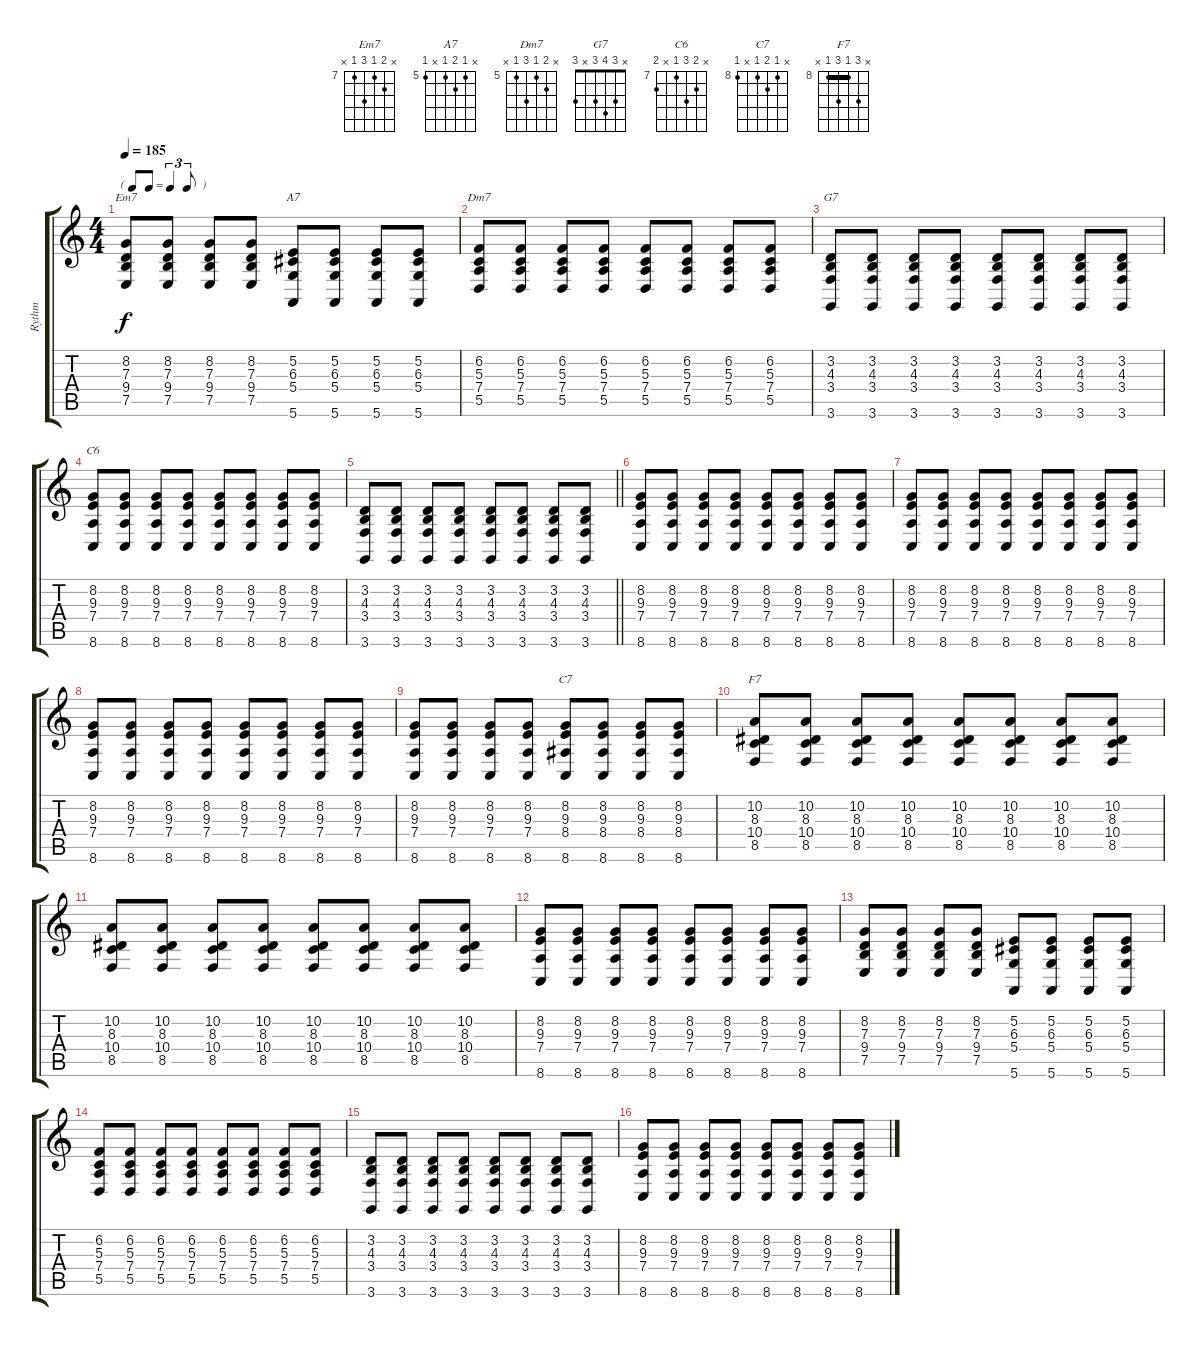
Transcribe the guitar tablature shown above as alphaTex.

\track ("Rythm" "Rythm") {instrument acousticgrandpiano}
\staff {score tabs}
\tuning (E4 B3 G3 D3 A2 E2) {hide}
\chord ("Em7" x 8 7 9 7 x) {firstfret 7}
\chord ("A7" x 5 6 5 x 5) {firstfret 5}
\chord ("Dm7" x 6 5 7 5 x) {firstfret 5}
\chord ("G7" x 3 4 3 x 3)
\chord ("C6" x 8 9 7 x 8) {firstfret 7}
\chord ("C7" x 8 9 8 x 8) {firstfret 8}
\chord ("F7" x 10 8 10 8 x) {firstfret 8 barre 8}
\ts (4 4)
\tf triplet8th
\tempo 185
\clef g2
\ks c
(8.2 7.3 9.4 7.5).8{ch "Em7" dy f} (8.2 7.3 9.4 7.5).8 (8.2 7.3 9.4 7.5).8 (8.2 7.3 9.4 7.5).8 (5.2 6.3 5.4 5.6).8{ch "A7"} (5.2 6.3 5.4 5.6).8 (5.2 6.3 5.4 5.6).8 (5.2 6.3 5.4 5.6).8 |
(6.2 5.3 7.4 5.5).8{ch "Dm7"} (6.2 5.3 7.4 5.5).8 (6.2 5.3 7.4 5.5).8 (6.2 5.3 7.4 5.5).8 (6.2 5.3 7.4 5.5).8 (6.2 5.3 7.4 5.5).8 (6.2 5.3 7.4 5.5).8 (6.2 5.3 7.4 5.5).8 |
(3.2 4.3 3.4 3.6).8{ch "G7"} (3.2 4.3 3.4 3.6).8 (3.2 4.3 3.4 3.6).8 (3.2 4.3 3.4 3.6).8 (3.2 4.3 3.4 3.6).8 (3.2 4.3 3.4 3.6).8 (3.2 4.3 3.4 3.6).8 (3.2 4.3 3.4 3.6).8 |
(8.2 9.3 7.4 8.6).8{ch "C6"} (8.2 9.3 7.4 8.6).8 (8.2 9.3 7.4 8.6).8 (8.2 9.3 7.4 8.6).8 (8.2 9.3 7.4 8.6).8 (8.2 9.3 7.4 8.6).8 (8.2 9.3 7.4 8.6).8 (8.2 9.3 7.4 8.6).8 |
\barLineRight lightlight
(3.2 4.3 3.4 3.6).8 (3.2 4.3 3.4 3.6).8 (3.2 4.3 3.4 3.6).8 (3.2 4.3 3.4 3.6).8 (3.2 4.3 3.4 3.6).8 (3.2 4.3 3.4 3.6).8 (3.2 4.3 3.4 3.6).8 (3.2 4.3 3.4 3.6).8 |
(8.2 9.3 7.4 8.6).8 (8.2 9.3 7.4 8.6).8 (8.2 9.3 7.4 8.6).8 (8.2 9.3 7.4 8.6).8 (8.2 9.3 7.4 8.6).8 (8.2 9.3 7.4 8.6).8 (8.2 9.3 7.4 8.6).8 (8.2 9.3 7.4 8.6).8 |
(8.2 9.3 7.4 8.6).8 (8.2 9.3 7.4 8.6).8 (8.2 9.3 7.4 8.6).8 (8.2 9.3 7.4 8.6).8 (8.2 9.3 7.4 8.6).8 (8.2 9.3 7.4 8.6).8 (8.2 9.3 7.4 8.6).8 (8.2 9.3 7.4 8.6).8 |
(8.2 9.3 7.4 8.6).8 (8.2 9.3 7.4 8.6).8 (8.2 9.3 7.4 8.6).8 (8.2 9.3 7.4 8.6).8 (8.2 9.3 7.4 8.6).8 (8.2 9.3 7.4 8.6).8 (8.2 9.3 7.4 8.6).8 (8.2 9.3 7.4 8.6).8 |
(8.2 9.3 7.4 8.6).8 (8.2 9.3 7.4 8.6).8 (8.2 9.3 7.4 8.6).8 (8.2 9.3 7.4 8.6).8 (8.2 9.3 8.4 8.6).8{ch "C7"} (8.2 9.3 8.4 8.6).8 (8.2 9.3 8.4 8.6).8 (8.2 9.3 8.4 8.6).8 |
(10.2 8.3 10.4 8.5).8{ch "F7"} (10.2 8.3 10.4 8.5).8 (10.2 8.3 10.4 8.5).8 (10.2 8.3 10.4 8.5).8 (10.2 8.3 10.4 8.5).8 (10.2 8.3 10.4 8.5).8 (10.2 8.3 10.4 8.5).8 (10.2 8.3 10.4 8.5).8 |
(10.2 8.3 10.4 8.5).8 (10.2 8.3 10.4 8.5).8 (10.2 8.3 10.4 8.5).8 (10.2 8.3 10.4 8.5).8 (10.2 8.3 10.4 8.5).8 (10.2 8.3 10.4 8.5).8 (10.2 8.3 10.4 8.5).8 (10.2 8.3 10.4 8.5).8 |
(8.2 9.3 7.4 8.6).8 (8.2 9.3 7.4 8.6).8 (8.2 9.3 7.4 8.6).8 (8.2 9.3 7.4 8.6).8 (8.2 9.3 7.4 8.6).8 (8.2 9.3 7.4 8.6).8 (8.2 9.3 7.4 8.6).8 (8.2 9.3 7.4 8.6).8 |
(8.2 7.3 9.4 7.5).8 (8.2 7.3 9.4 7.5).8 (8.2 7.3 9.4 7.5).8 (8.2 7.3 9.4 7.5).8 (5.2 6.3 5.4 5.6).8 (5.2 6.3 5.4 5.6).8 (5.2 6.3 5.4 5.6).8 (5.2 6.3 5.4 5.6).8 |
(6.2 5.3 7.4 5.5).8 (6.2 5.3 7.4 5.5).8 (6.2 5.3 7.4 5.5).8 (6.2 5.3 7.4 5.5).8 (6.2 5.3 7.4 5.5).8 (6.2 5.3 7.4 5.5).8 (6.2 5.3 7.4 5.5).8 (6.2 5.3 7.4 5.5).8 |
(3.2 4.3 3.4 3.6).8 (3.2 4.3 3.4 3.6).8 (3.2 4.3 3.4 3.6).8 (3.2 4.3 3.4 3.6).8 (3.2 4.3 3.4 3.6).8 (3.2 4.3 3.4 3.6).8 (3.2 4.3 3.4 3.6).8 (3.2 4.3 3.4 3.6).8 |
(8.2 9.3 7.4 8.6).8 (8.2 9.3 7.4 8.6).8 (8.2 9.3 7.4 8.6).8 (8.2 9.3 7.4 8.6).8 (8.2 9.3 7.4 8.6).8 (8.2 9.3 7.4 8.6).8 (8.2 9.3 7.4 8.6).8 (8.2 9.3 7.4 8.6).8
